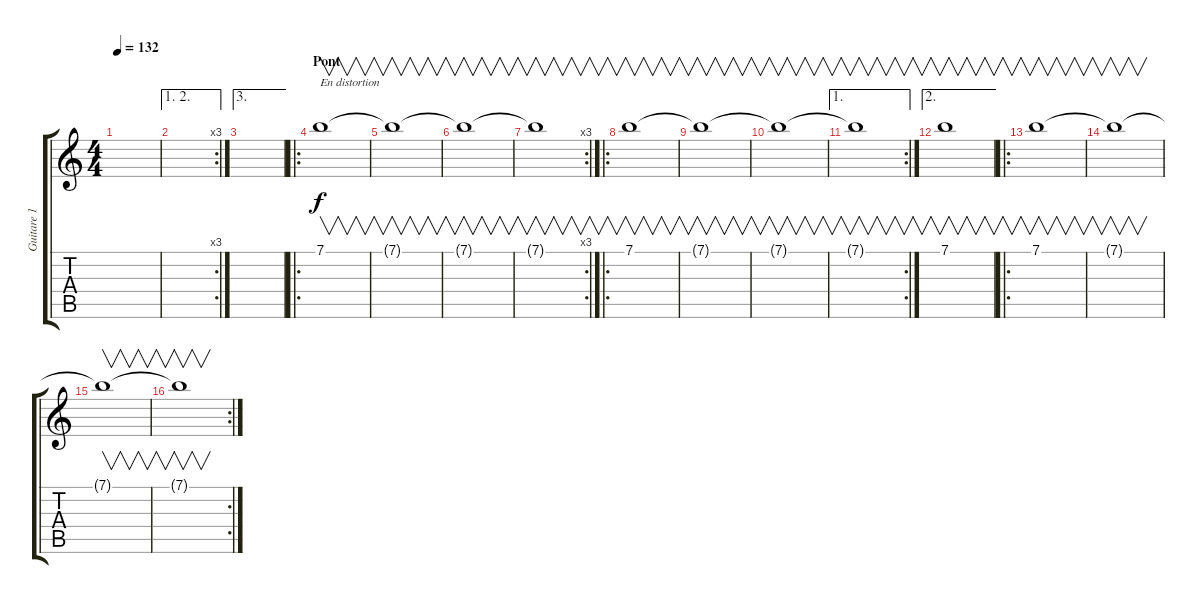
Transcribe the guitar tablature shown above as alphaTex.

\track ("Guitare 1" "Guitare 1") {instrument electricguitarjazz}
\staff {score tabs}
\tuning (E4 B3 G3 D3 A2 E2) {hide}
\ts (4 4)
\tempo 132
\clef g2
\ks c
|
\ae (1 2)
\rc 3
|
\ae 3
|
\ro
\section ("" "Pont")
7.1.1{v txt "En distortion" volume 9 instrument distortionguitar} |
7.1{t}.1{v} |
7.1{t}.1{v} |
\rc 3
7.1{t}.1{v} |
\ro
7.1.1{v} |
7.1{t}.1{v} |
7.1{t}.1{v} |
\ae 1
\rc 2
7.1{t}.1{v} |
\ae 2
7.1.1{v} |
\ro
7.1.1{v} |
7.1{t}.1{v} |
7.1{t}.1{v} |
\rc 2
7.1{t}.1{v}
